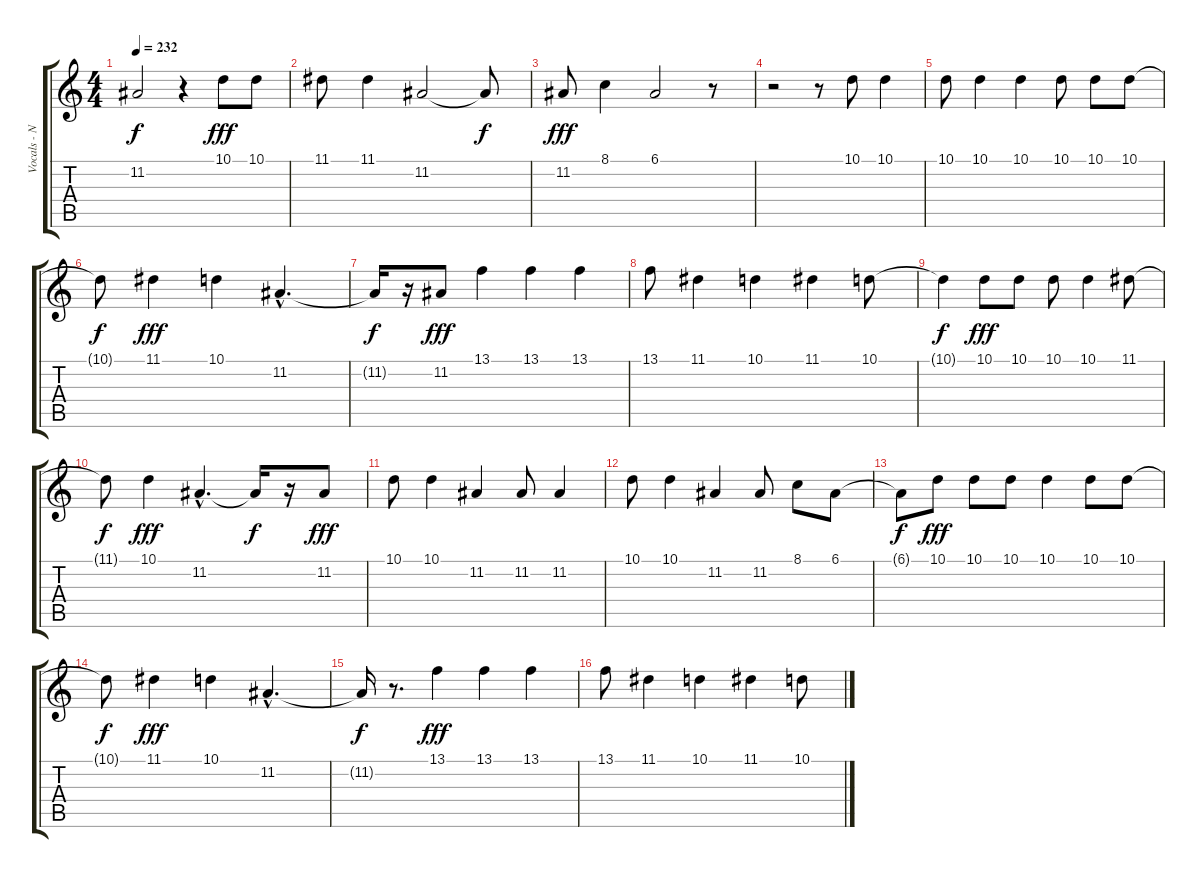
\track ("Vocals - Nikola" "Vocals - N") {instrument lead6voice}
\staff {score tabs}
\tuning (E4 B3 G3 D3 A2 E2) {hide}
\ts (4 4)
\tempo 232
\clef g2
\ks c
11.2{t}.2{dy f} r.4 10.1.8{dy fff} 10.1.8 |
11.1.8 11.1.4 11.2.2 11.2{t}.8{dy f} |
11.2.8{dy fff} 8.1.4 6.1.2 r.8 |
r.2 r.8 10.1.8 10.1.4 |
10.1.8 10.1.4 10.1.4 10.1.8 10.1.8 10.1.8 |
10.1{t}.8{dy f} 11.1.4{dy fff} 10.1.4 11.2{hac}.4{d} |
11.2{t}.16{dy f} r.16 11.2.8{dy fff} 13.1.4 13.1.4 13.1.4 |
13.1.8 11.1.4 10.1.4 11.1.4 10.1.8 |
10.1{t}.4{dy f} 10.1.8{dy fff} 10.1.8 10.1.8 10.1.4 11.1.8 |
11.1{t}.8{dy f} 10.1.4{dy fff} 11.2{hac}.4{d} 11.2{t}.16{dy f} r.16 11.2.8{dy fff} |
10.1.8 10.1.4 11.2.4 11.2.8 11.2.4 |
10.1.8 10.1.4 11.2.4 11.2.8 8.1.8 6.1.8 |
6.1{t}.8{dy f} 10.1.8{dy fff} 10.1.8 10.1.8 10.1.4 10.1.8 10.1.8 |
10.1{t}.8{dy f} 11.1.4{dy fff} 10.1.4 11.2{hac}.4{d} |
11.2{t}.16{dy f} r.8{d} 13.1.4{dy fff} 13.1.4 13.1.4 |
13.1.8 11.1.4 10.1.4 11.1.4 10.1.8
